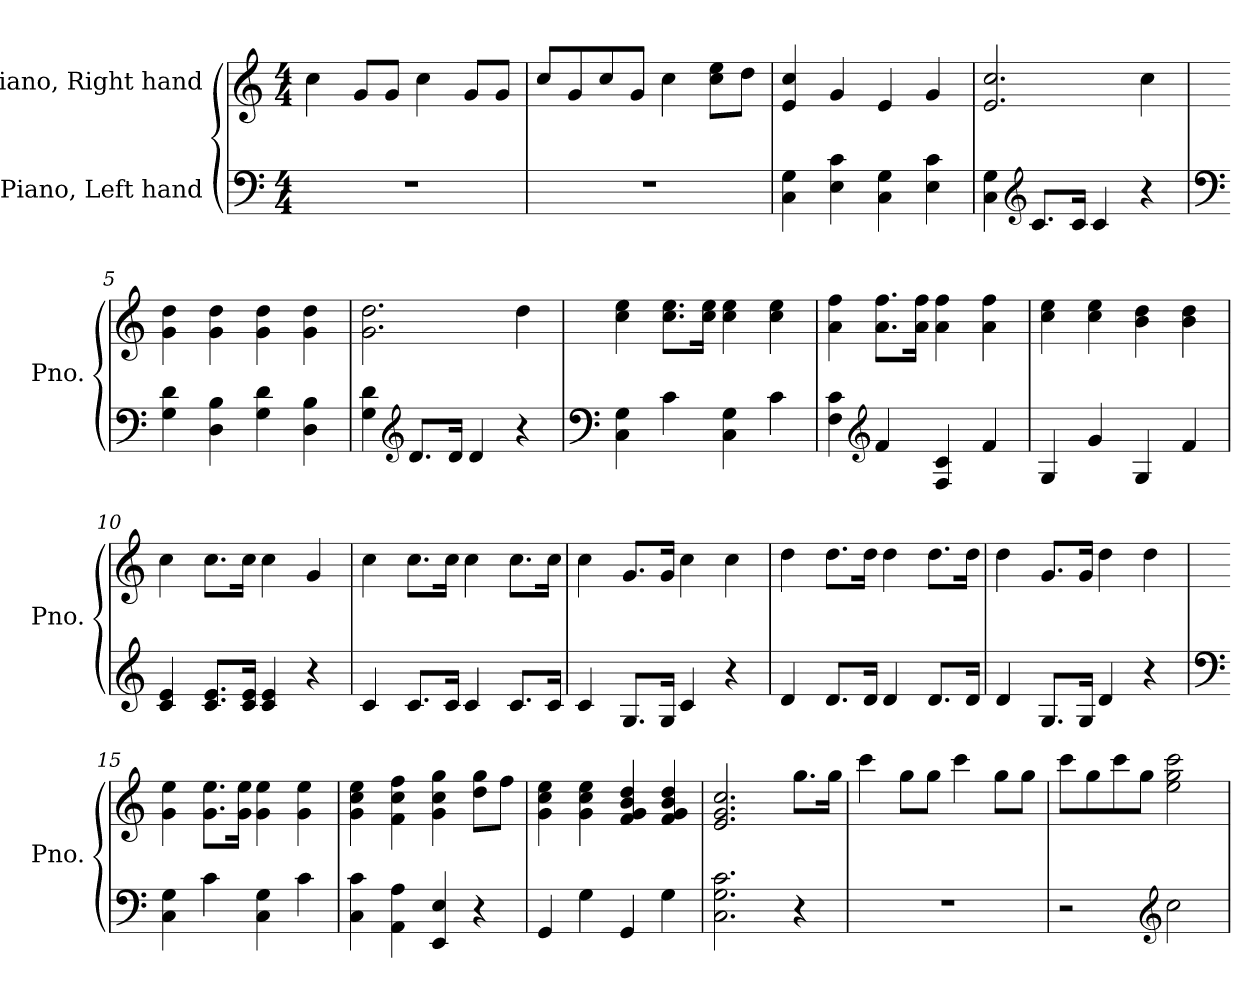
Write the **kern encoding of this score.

**kern	**kern
*part2	*part1
*staff2	*staff1
*I"Piano, Left hand	*I"Piano, Right hand
*I'Pno.	*I'Pno.
*clefF4	*clefG2
*k[]	*k[]
*M4/4	*M4/4
*MM120	*MM120
=1	=1
1r	4cc\
.	8g/L
.	8g/J
.	4cc\
.	8g/L
.	8g/J
=2	=2
1r	8cc/L
.	8g/
.	8cc/
.	8g/J
.	4cc\
.	8cc\ 8ee\L
.	8dd\J
=3	=3
4C\ 4G\	4e/ 4cc/
4E\ 4c\	4g/
4C\ 4G\	4e/
4E\ 4c\	4g/
=4	=4
4C\ 4G\	2.e/ 2.cc/
*clefG2	*
8.c/L	.
16c/Jk	.
4c/	.
4r	4cc\
=5	=5
*clefF4	*
4G\ 4d\	4g\ 4dd\
4D\ 4B\	4g\ 4dd\
4G\ 4d\	4g\ 4dd\
4D\ 4B\	4g\ 4dd\
!!LO:LB:g=z
=6	=6
4G\ 4d\	2.g\ 2.dd\
*clefG2	*
8.d/L	.
16d/Jk	.
4d/	.
4r	4dd\
=7	=7
*clefF4	*
4C\ 4G\	4cc\ 4ee\
4c\	8.cc\ 8.ee\L
.	16cc\ 16ee\Jk
4C\ 4G\	4cc\ 4ee\
4c\	4cc\ 4ee\
=8	=8
4F\ 4c\	4a\ 4ff\
*clefG2	*
4f/	8.a\ 8.ff\L
.	16a\ 16ff\Jk
4F/ 4c/	4a\ 4ff\
4f/	4a\ 4ff\
=9	=9
4G/	4cc\ 4ee\
4g/	4cc\ 4ee\
4G/	4b\ 4dd\
4f/	4b\ 4dd\
=10	=10
4c/ 4e/	4cc\
8.c/ 8.e/L	8.cc\L
16c/ 16e/Jk	16cc\Jk
4c/ 4e/	4cc\
4r	4g/
!!LO:LB:g=z
=11	=11
4c/	4cc\
8.c/L	8.cc\L
16c/Jk	16cc\Jk
4c/	4cc\
8.c/L	8.cc\L
16c/Jk	16cc\Jk
=12	=12
4c/	4cc\
8.G/L	8.g/L
16G/Jk	16g/Jk
4c/	4cc\
4r	4cc\
=13	=13
4d/	4dd\
8.d/L	8.dd\L
16d/Jk	16dd\Jk
4d/	4dd\
8.d/L	8.dd\L
16d/Jk	16dd\Jk
=14	=14
4d/	4dd\
8.G/L	8.g/L
16G/Jk	16g/Jk
4d/	4dd\
4r	4dd\
=15	=15
*clefF4	*
4C\ 4G\	4g\ 4ee\
4c\	8.g\ 8.ee\L
.	16g\ 16ee\Jk
4C\ 4G\	4g\ 4ee\
4c\	4g\ 4ee\
!!LO:LB:g=z
=16	=16
4C\ 4c\	4g\ 4cc\ 4ee\
4AA\ 4A\	4f\ 4cc\ 4ff\
4EE/ 4E/	4g\ 4cc\ 4gg\
4r	8dd\ 8gg\L
.	8ff\J
=17	=17
4GG/	4g\ 4cc\ 4ee\
4G\	4g\ 4cc\ 4ee\
4GG/	4f/ 4g/ 4b/ 4dd/
4G\	4f/ 4g/ 4b/ 4dd/
=18	=18
2.C\ 2.G\ 2.c\	2.e/ 2.g/ 2.cc/
4r	8.gg\L
.	16gg\Jk
=19	=19
1r	4ccc\
.	8gg\L
.	8gg\J
.	4ccc\
.	8gg\L
.	8gg\J
=20	=20
2r	8ccc\L
.	8gg\
.	8ccc\
.	8gg\J
*clefG2	*
2cc\	2ee\ 2gg\ 2ccc\
=	=
*-	*-
